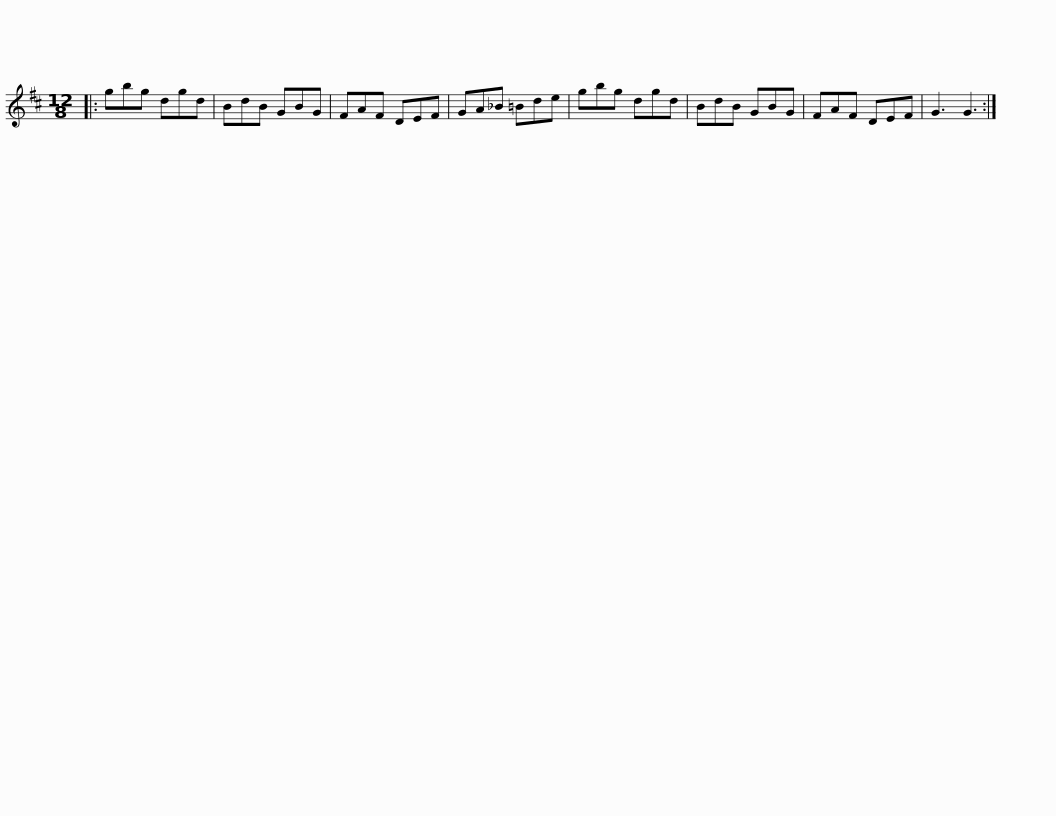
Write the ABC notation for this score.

X:1
L:1/8
M:12/8
I:linebreak $
K:D
V:1 treble
V:1
|: gbg dgd | BdB GBG | FAF DEF | GA_B =Bde | gbg dgd | %5
 BdB GBG |$ FAF DEF | G3 G3 :| %8
